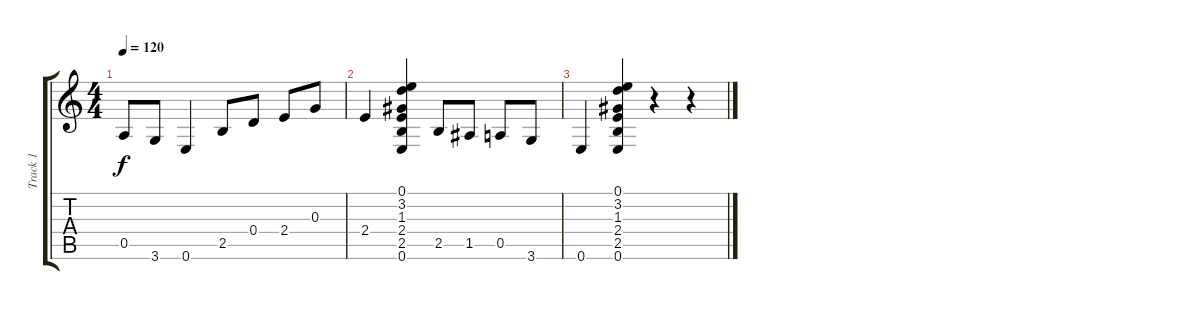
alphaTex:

\track ("Track 1" "Track 1") {instrument acousticguitarsteel}
\staff {score tabs}
\tuning (E4 B3 G3 D3 A2 E2) {hide}
\ts (4 4)
\tempo 120
\clef g2
\ks c
0.5.8{dy f} 3.6.8 0.6.4 2.5.8 0.4.8 2.4.8 0.3.8 |
2.4.4 (0.1 3.2 1.3 2.4 2.5 0.6).4 2.5.8 1.5.8 0.5.8 3.6.8 |
0.6.4 (0.1 3.2 1.3 2.4 2.5 0.6).4 r.4 r.4
